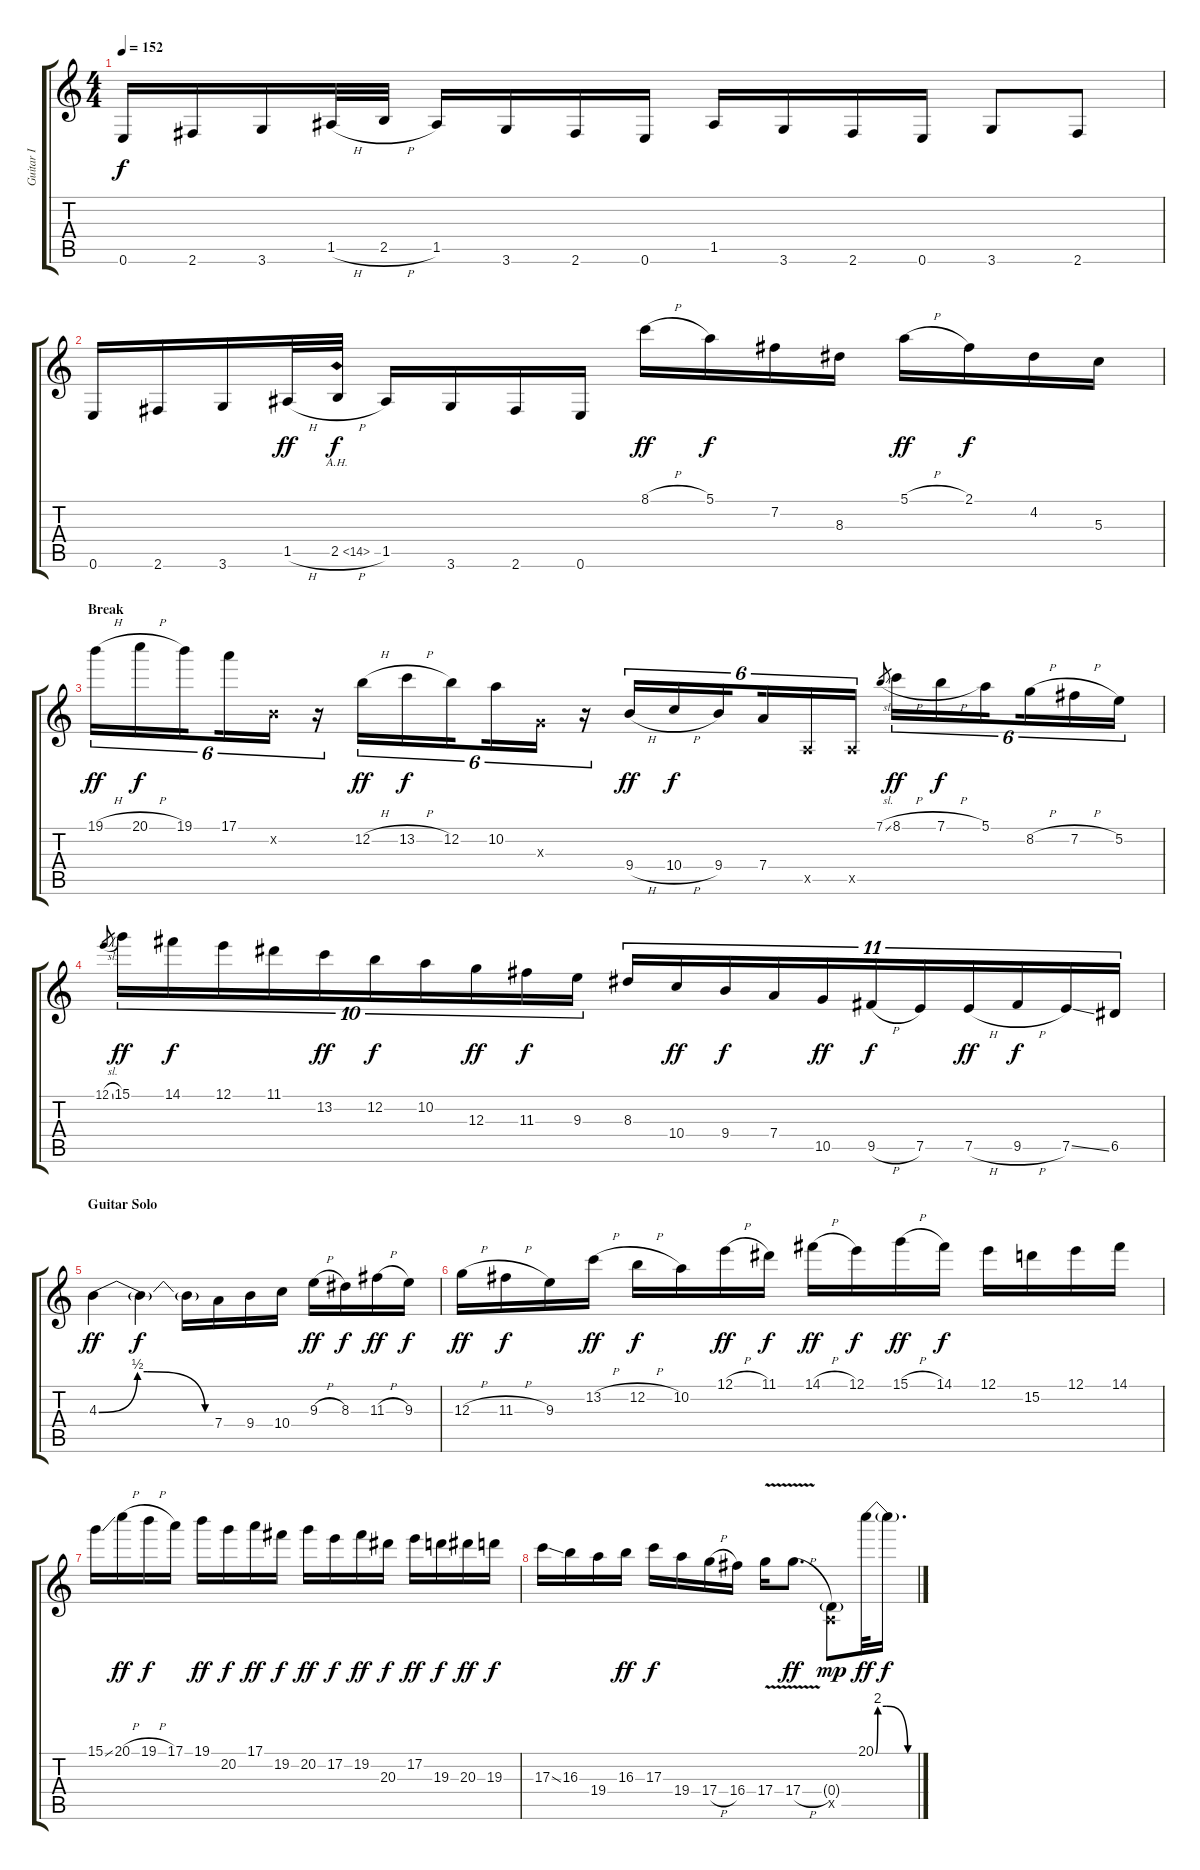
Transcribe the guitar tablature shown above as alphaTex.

\track ("Guitar I" "Guitar I") {instrument overdrivenguitar}
\staff {score tabs}
\tuning (E4 B3 G3 D3 A2 E2) {hide}
\ts (4 4)
\tempo 152
\clef g2
\ks c
0.6.16{dy f} 2.6.16 3.6.16 1.5{h}.32 2.5{h}.32 1.5.16 3.6.16 2.6.16 0.6.16 1.5.16 3.6.16 2.6.16 0.6.16 3.6.8 2.6.8 |
0.6.16 2.6.16 3.6.16 1.5{h}.32{dy ff} 2.5{ah 12 h}.32{dy f} 1.5.16 3.6.16 2.6.16 0.6.16 8.1{h}.16{dy ff} 5.1.16{dy f} 7.2.16 8.3.16 5.1{h}.16{dy ff} 2.1.16{dy f} 4.2.16 5.3.16 |
\section ("" "Break")
19.1{h}.16{tu (6 4) dy ff} 20.1{h}.16{tu (6 4) dy f} 19.1.16{tu (6 4) beam splitsecondary} 17.1.16{tu (6 4)} 0.2{x}.16{tu (6 4)} r.16{tu (6 4)} 12.2{h}.16{tu (6 4) dy ff} 13.2{h}.16{tu (6 4) dy f} 12.2.16{tu (6 4) beam splitsecondary} 10.2.16{tu (6 4)} 0.3{x}.16{tu (6 4)} r.16{tu (6 4)} 9.4{h}.16{tu (6 4) dy ff} 10.4{h}.16{tu (6 4) dy f} 9.4.16{tu (6 4) beam splitsecondary} 7.4.16{tu (6 4)} 0.5{x}.16{tu (6 4)} 0.5{x}.16{tu (6 4)} 7.1{sl}.8{gr} 8.1{h}.16{tu (6 4) dy ff} 7.1{h}.16{tu (6 4) dy f} 5.1.16{tu (6 4) beam splitsecondary} 8.2{h}.16{tu (6 4)} 7.2{h}.16{tu (6 4)} 5.2.16{tu (6 4)} |
12.1{sl}.8{gr} 15.1.16{tu (10 8) dy ff} 14.1.16{tu (10 8) dy f} 12.1.16{tu (10 8)} 11.1.16{tu (10 8)} 13.2.16{tu (10 8) dy ff} 12.2.16{tu (10 8) dy f} 10.2.16{tu (10 8)} 12.3.16{tu (10 8) dy ff} 11.3.16{tu (10 8) dy f} 9.3.16{tu (10 8)} 8.3.16{tu (11 8)} 10.4.16{tu (11 8) dy ff} 9.4.16{tu (11 8) dy f} 7.4.16{tu (11 8)} 10.5.16{tu (11 8) dy ff} 9.5{h}.16{tu (11 8) dy f} 7.5.16{tu (11 8)} 7.5{h}.16{tu (11 8) dy ff} 9.5{h}.16{tu (11 8) dy f} 7.5{ss}.16{tu (11 8)} 6.5.16{tu (11 8)} |
\section ("" "Guitar Solo")
4.3{be (custom 0 0 20 2 25 2 55 0 60 0)}.4{dy ff} 4.3{t}.4{dy f} 4.3{t}.16 7.4.16 9.4.16 10.4.16 9.3{h}.16{dy ff} 8.3.16{dy f} 11.3{h}.16{dy ff} 9.3.16{dy f} |
12.3{h}.16{dy ff} 11.3{h}.16{dy f} 9.3.16 13.2{h}.16{dy ff} 12.2{h}.16{dy f} 10.2.16 12.1{h}.16{dy ff} 11.1.16{dy f} 14.1{h}.16{dy ff} 12.1.16{dy f} 15.1{h}.16{dy ff} 14.1.16{dy f} 12.1.16 15.2.16 12.1.16 14.1.16 |
15.1{ss}.16 20.1{h}.16{dy ff} 19.1{h}.16{dy f} 17.1.16 19.1.16{dy ff} 20.2.16{dy f} 17.1.16{dy ff} 19.2.16{dy f} 20.2.16{dy ff} 17.2.16{dy f} 19.2.16{dy ff} 20.3.16{dy f} 17.2.16{dy ff} 19.3.16{dy f} 20.3.16{dy ff} 19.3.16{dy f} |
17.3{ss}.16 16.3.16 19.4.16 16.3.16{dy ff} 17.3.16{dy f} 19.4.16 17.4{h}.16 16.4.16 17.4{v}.16 17.4{v h}.8{d dy ff} (0.4{g} 0.5{x}).8{dy mp} 20.1{be (custom 0 0 3 8 15 8 45 0 60 0)}.32{dy ff} 20.1{t}.16{d dy f}
